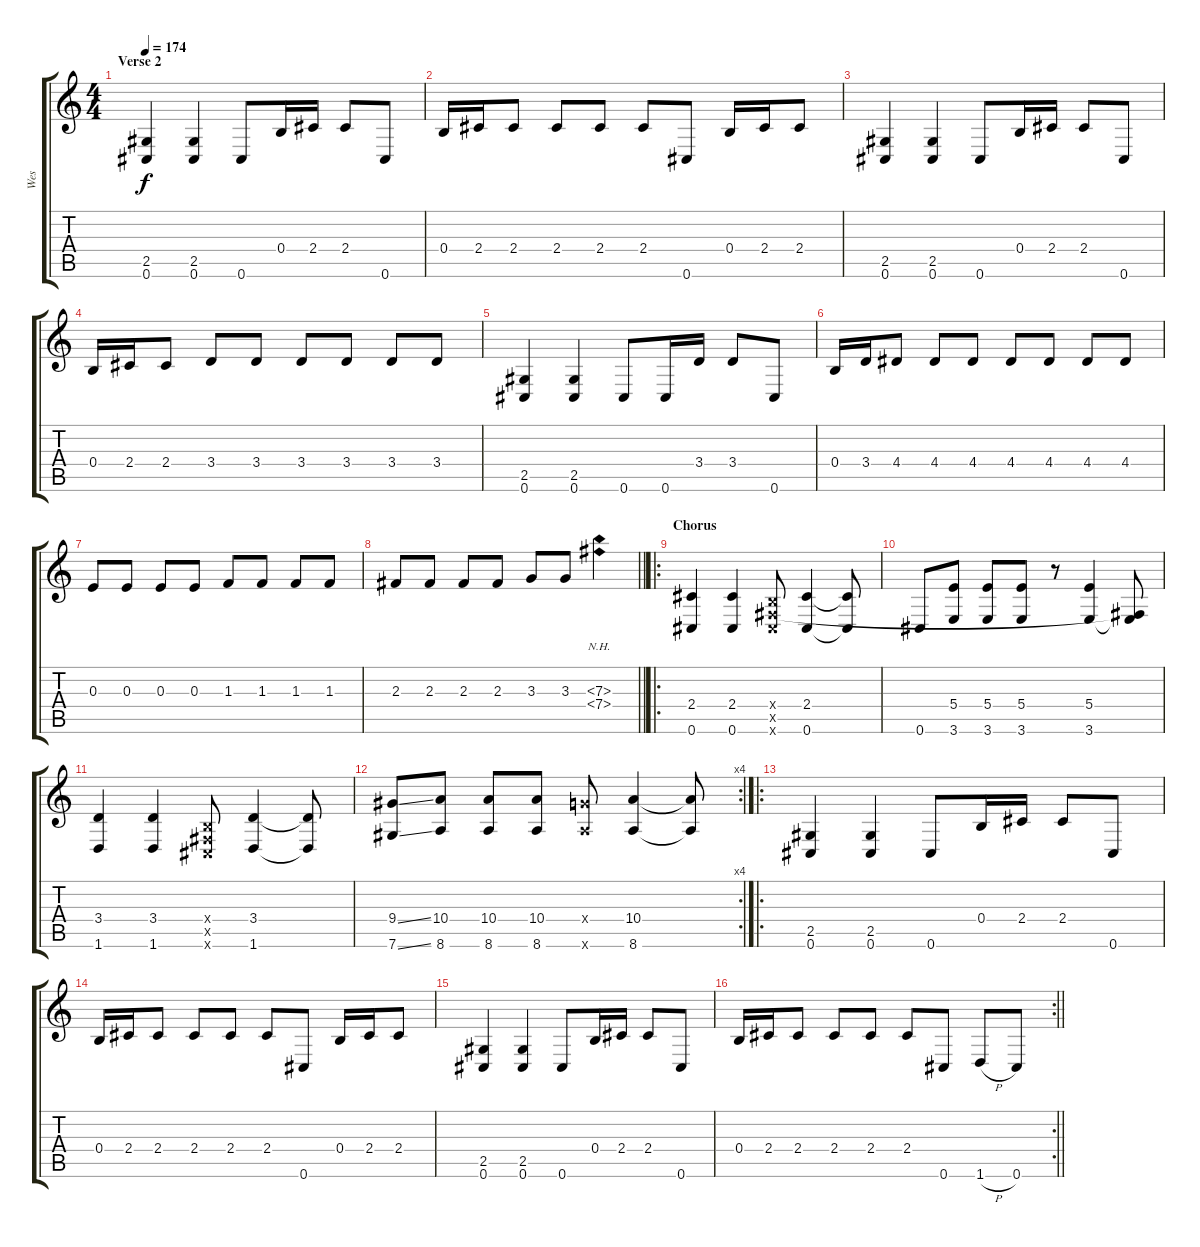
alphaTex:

\track ("Wes" "Wes") {instrument distortionguitar}
\staff {score tabs}
\tuning (Db4 Ab3 E3 B2 Gb2 Db2) {hide}
\ts (4 4)
\section ("" "Verse 2")
\tempo 174
\clef g2
\ks c
(2.5 0.6).4{dy f} (2.5 0.6).4 0.6.8 0.4.16 2.4.16 2.4.8 0.6.8 |
0.4.16 2.4.16 2.4.8 2.4.8 2.4.8 2.4.8 0.6.8 0.4.16 2.4.16 2.4.8 |
(2.5 0.6).4 (2.5 0.6).4 0.6.8 0.4.16 2.4.16 2.4.8 0.6.8 |
0.4.16 2.4.16 2.4.8 3.4.8 3.4.8 3.4.8 3.4.8 3.4.8 3.4.8 |
(2.5 0.6).4 (2.5 0.6).4 0.6.8 0.6.16 3.4.16 3.4.8 0.6.8 |
0.4.16 3.4.16 4.4.8 4.4.8 4.4.8 4.4.8 4.4.8 4.4.8 4.4.8 |
0.3.8 0.3.8 0.3.8 0.3.8 1.3.8 1.3.8 1.3.8 1.3.8 |
\barLineRight lightlight
2.3.8 2.3.8 2.3.8 2.3.8 3.3.8 3.3.8 (7.3{nh} 7.4{nh}).4 |
\ro
\section ("" "Chorus")
(2.4 0.6).4 (2.4 0.6).4 (0.4{x} 0.5{x} 0.6{x}).8 (2.4 0.6).4 (2.4{t} 0.6{t}).8 |
0.6.8 (5.4 3.6).8 (5.4 3.6).8 (5.4 3.6).8 r.8 (5.4 3.6).4 (0.5{t} 3.6{t}).8 |
(3.4 1.6).4 (3.4 1.6).4 (0.4{x} 0.5{x} 0.6{x}).8 (3.4 1.6).4 (3.4{t} 1.6{t}).8 |
\rc 4
(9.4{ss} 7.6{ss}).8 (10.4 8.6).8 (10.4 8.6).8 (10.4 8.6).8 (8.4{x} 8.6{x}).8 (10.4 8.6).4 (10.4{t} 8.6{t}).8 |
\ro
(2.5 0.6).4 (2.5 0.6).4 0.6.8 0.4.16 2.4.16 2.4.8 0.6.8 |
0.4.16 2.4.16 2.4.8 2.4.8 2.4.8 2.4.8 0.6.8 0.4.16 2.4.16 2.4.8 |
(2.5 0.6).4 (2.5 0.6).4 0.6.8 0.4.16 2.4.16 2.4.8 0.6.8 |
\rc 2
\barLineRight lightlight
0.4.16 2.4.16 2.4.8 2.4.8 2.4.8 2.4.8 0.6.8 1.6{h}.8 0.6.8
